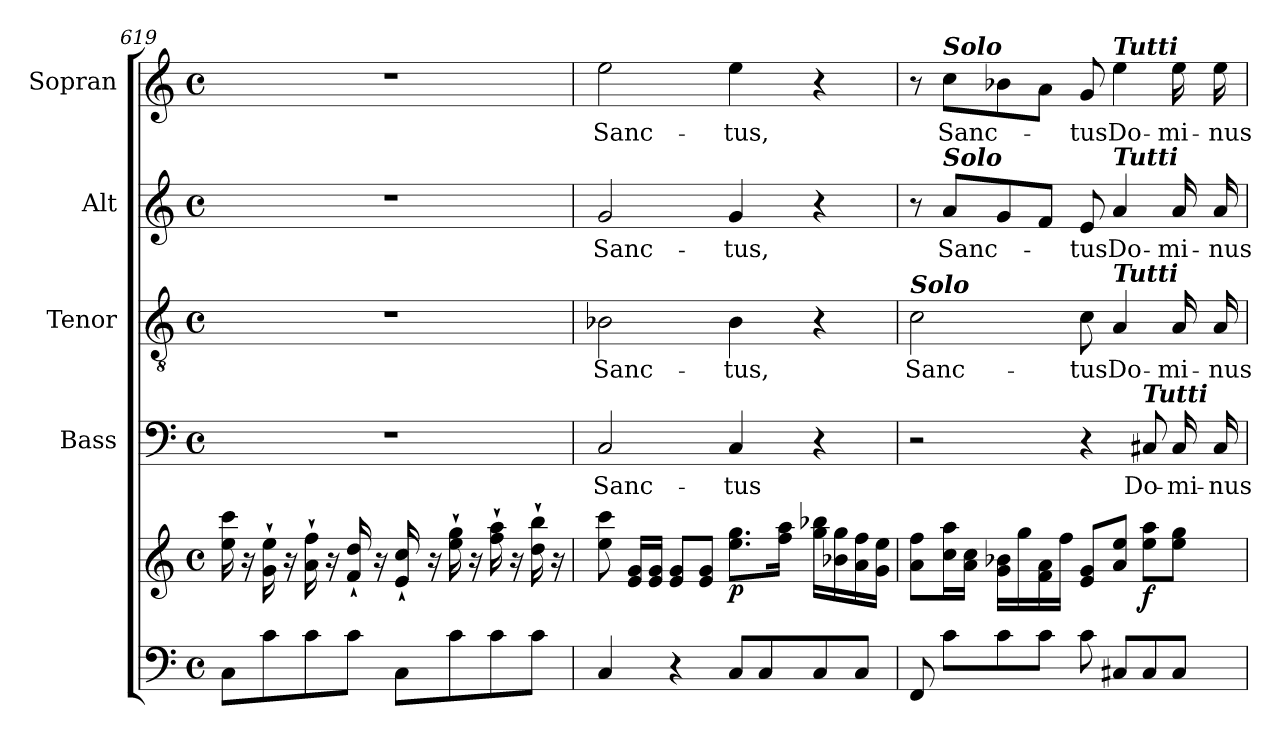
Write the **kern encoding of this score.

**kern	**kern	**dynam	**kern	**text	**kern	**text	**kern	**text	**kern	**text
*part5	*part5	*part5	*part4	*part4	*part3	*part3	*part2	*part2	*part1	*part1
*staff6	*staff5	*staff5/6	*staff4	*staff4	*staff3	*staff3	*staff2	*staff2	*staff1	*staff1
*	*	*	*I"Bass	*	*I"Tenor	*	*I"Alt	*	*I"Sopran	*
*	*	*	*I'B.	*	*I'T.	*	*I'A.	*	*I'S.	*
*clefF4	*clefG2	*	*clefF4	*	*clefGv2	*	*clefG2	*	*clefG2	*
*k[]	*k[]	*	*k[]	*	*k[]	*	*k[]	*	*k[]	*
*C:	*C:	*	*C:	*	*C:	*	*C:	*	*C:	*
*M4/4	*M4/4	*	*M4/4	*	*M4/4	*	*M4/4	*	*M4/4	*
*met(c)	*met(c)	*	*met(c)	*	*met(c)	*	*met(c)	*	*met(c)	*
=619	=619	=619	=619	=619	=619	=619	=619	=619	=619	=619
8C\L	16ee\ 16ccc\	.	1r	.	1r	.	1r	.	1r	.
.	16r	.	.	.	.	.	.	.	.	.
8c\	16g\`> 16ee\`>	.	.	.	.	.	.	.	.	.
.	16r	.	.	.	.	.	.	.	.	.
8c\	16a\`> 16ff\`>	.	.	.	.	.	.	.	.	.
.	16r	.	.	.	.	.	.	.	.	.
8c\J	16f/`< 16dd/`<	.	.	.	.	.	.	.	.	.
.	16r	.	.	.	.	.	.	.	.	.
8C\L	16e/`< 16cc/`<	.	.	.	.	.	.	.	.	.
.	16r	.	.	.	.	.	.	.	.	.
8c\	16ee\`> 16gg\`>	.	.	.	.	.	.	.	.	.
.	16r	.	.	.	.	.	.	.	.	.
8c\	16ff\`> 16aa\`>	.	.	.	.	.	.	.	.	.
.	16r	.	.	.	.	.	.	.	.	.
8c\J	16dd\`> 16bb\`>	.	.	.	.	.	.	.	.	.
.	16r	.	.	.	.	.	.	.	.	.
=620	=620	=620	=620	=620	=620	=620	=620	=620	=620	=620
!	!	!	!	!LO:LY:b	!	!LO:LY:b	!	!LO:LY:b	!	!LO:LY:b
4C/	8ee\ 8ccc\	.	2C/	Sanc-	2B-X\	Sanc-	2g/	Sanc-	2ee\	Sanc-
.	16e/ 16g/LL	.	.	.	.	.	.	.	.	.
.	16e/ 16g/JJ	.	.	.	.	.	.	.	.	.
4r	8e/ 8g/L	.	.	.	.	.	.	.	.	.
.	8e/ 8g/J	.	.	.	.	.	.	.	.	.
!	!	!LO:DY:b	!	!LO:LY:b	!	!LO:LY:b	!	!LO:LY:b	!	!LO:LY:b
8C/L	8.ee\ 8.gg\L	p	4C/	-tus	4B-\	-tus,	4g/	-tus,	4ee\	-tus,
8C/	.	.	.	.	.	.	.	.	.	.
.	16ff\ 16aa\Jk	.	.	.	.	.	.	.	.	.
8C/	16gg\ 16bb-X\LL	.	4r	.	4r	.	4r	.	4r	.
.	16b-X\ 16gg\	.	.	.	.	.	.	.	.	.
8C/J	16a\ 16ff\	.	.	.	.	.	.	.	.	.
.	16g\ 16ee\JJ	.	.	.	.	.	.	.	.	.
=621	=621	=621	=621	=621	=621	=621	=621	=621	=621	=621
!	!	!	!	!	!LO:TX:a:Bi:t=Solo	!	!	!	!	!
!	!	!	!	!	!	!LO:LY:b	!	!	!	!
8FF/	8a\ 8ff\L	.	2r	.	2c\	Sanc-	8r	.	8r	.
!	!	!	!	!	!	!	!	!	!LO:TX:a:Bi:t=Solo	!
!	!	!	!	!	!	!	!LO:TX:a:Bi:t=Solo	!	!	!
!	!	!	!	!	!	!	!	!LO:LY:b	!	!LO:LY:b
8c\L	16cc\ 16aa\L	.	.	.	.	.	8a/L	Sanc-	8cc\L	Sanc-
.	16a\ 16cc\JJ	.	.	.	.	.	.	.	.	.
8c\	16g\ 16b-X\LL	.	.	.	.	.	8g/	.	8b-X\	.
.	16gg\	.	.	.	.	.	.	.	.	.
8c\J	16f\ 16a\	.	.	.	.	.	8f/J	.	8a\J	.
.	16ff\JJ	.	.	.	.	.	.	.	.	.
!	!	!	!	!	!	!LO:LY:b	!	!LO:LY:b	!	!LO:LY:b
8c\	8e/ 8g/L	.	4r	.	8c\	-tus	8e/	-tus	8g/	-tus
!	!	!	!	!	!	!	!	!	!LO:TX:a:Bi:t=Tutti	!
!	!	!	!	!	!	!	!LO:TX:a:Bi:t=Tutti	!	!	!
!	!	!	!	!	!LO:TX:a:Bi:t=Tutti	!	!	!	!	!
!	!	!	!	!	!	!LO:LY:b	!	!LO:LY:b	!	!LO:LY:b
8C#X/L	8a/ 8ee/J	.	.	.	4A/	Do-	4a/	Do-	4ee\	Do-
!	!	!	!LO:TX:a:Bi:t=Tutti	!	!	!	!	!	!	!
!	!	!LO:DY:b	!	!LO:LY:b	!	!	!	!	!	!
8C#/	8ee\ 8aa\L	f	8C#X/	Do-	.	.	.	.	.	.
!	!	!	!	!LO:LY:b	!	!LO:LY:b	!	!LO:LY:b	!	!LO:LY:b
8C#/J	8ee\ 8gg\J	.	16C#/	-mi-	16A/	-mi-	16a/	-mi-	16ee\	-mi-
!	!	!	!	!LO:LY:b	!	!LO:LY:b	!	!LO:LY:b	!	!LO:LY:b
.	.	.	16C#/	-nus	16A/	-nus	16a/	-nus	16ee\	-nus
=	=	=	=	=	=	=	=	=	=	=
*-	*-	*-	*-	*-	*-	*-	*-	*-	*-	*-
